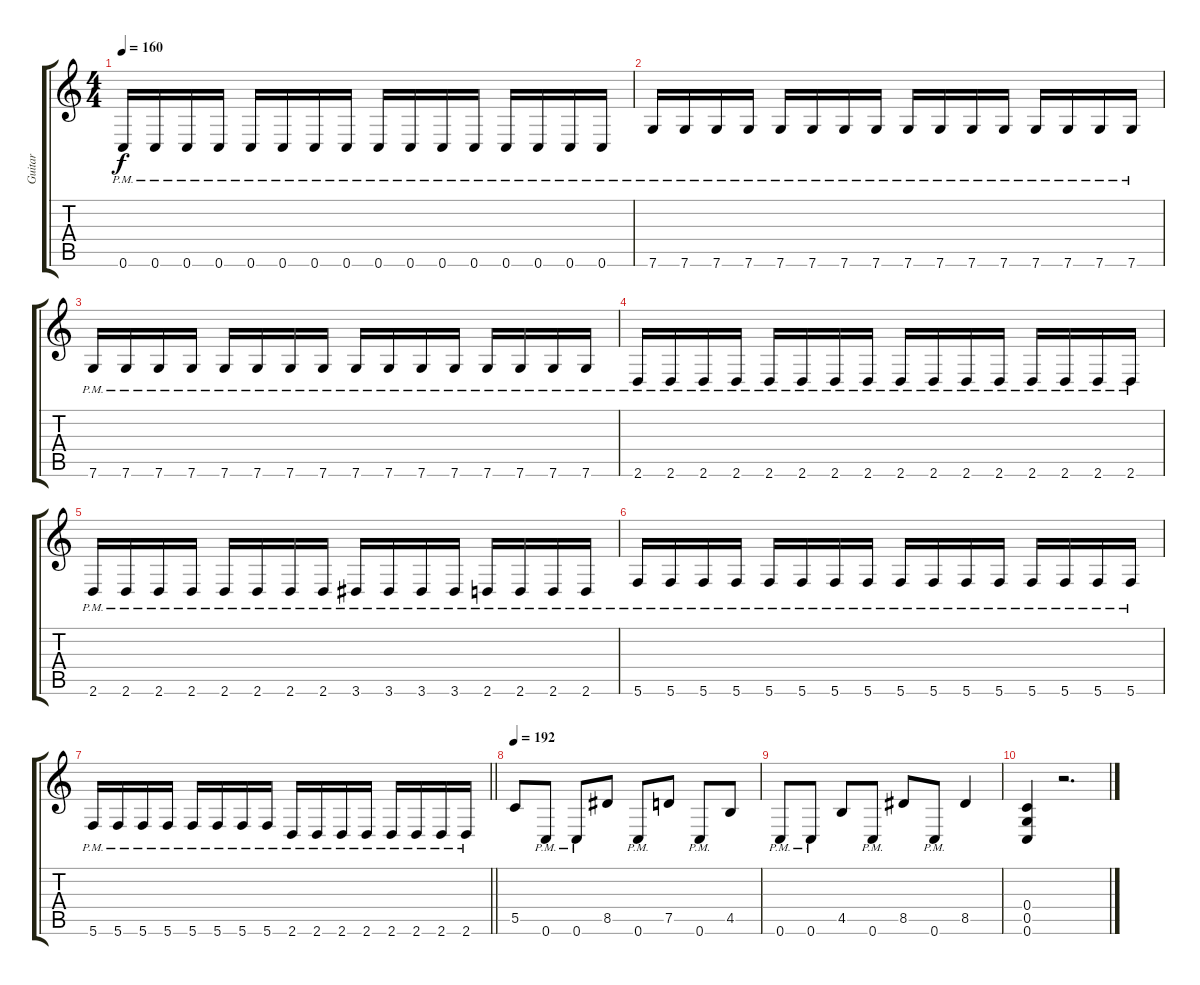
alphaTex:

\track ("Guitar" "Guitar") {instrument distortionguitar}
\staff {score tabs}
\tuning (D4 A3 F3 C3 G2 C2) {hide}
\ts (4 4)
\tempo 160
\clef g2
\ks c
0.6{pm}.16{dy f} 0.6{pm}.16 0.6{pm}.16 0.6{pm}.16 0.6{pm}.16 0.6{pm}.16 0.6{pm}.16 0.6{pm}.16 0.6{pm}.16 0.6{pm}.16 0.6{pm}.16 0.6{pm}.16 0.6{pm}.16 0.6{pm}.16 0.6{pm}.16 0.6{pm}.16 |
7.6{pm}.16 7.6{pm}.16 7.6{pm}.16 7.6{pm}.16 7.6{pm}.16 7.6{pm}.16 7.6{pm}.16 7.6{pm}.16 7.6{pm}.16 7.6{pm}.16 7.6{pm}.16 7.6{pm}.16 7.6{pm}.16 7.6{pm}.16 7.6{pm}.16 7.6{pm}.16 |
7.6{pm}.16 7.6{pm}.16 7.6{pm}.16 7.6{pm}.16 7.6{pm}.16 7.6{pm}.16 7.6{pm}.16 7.6{pm}.16 7.6{pm}.16 7.6{pm}.16 7.6{pm}.16 7.6{pm}.16 7.6{pm}.16 7.6{pm}.16 7.6{pm}.16 7.6{pm}.16 |
2.6{pm}.16 2.6{pm}.16 2.6{pm}.16 2.6{pm}.16 2.6{pm}.16 2.6{pm}.16 2.6{pm}.16 2.6{pm}.16 2.6{pm}.16 2.6{pm}.16 2.6{pm}.16 2.6{pm}.16 2.6{pm}.16 2.6{pm}.16 2.6{pm}.16 2.6{pm}.16 |
2.6{pm}.16 2.6{pm}.16 2.6{pm}.16 2.6{pm}.16 2.6{pm}.16 2.6{pm}.16 2.6{pm}.16 2.6{pm}.16 3.6{pm}.16 3.6{pm}.16 3.6{pm}.16 3.6{pm}.16 2.6{pm}.16 2.6{pm}.16 2.6{pm}.16 2.6{pm}.16 |
5.6{pm}.16 5.6{pm}.16 5.6{pm}.16 5.6{pm}.16 5.6{pm}.16 5.6{pm}.16 5.6{pm}.16 5.6{pm}.16 5.6{pm}.16 5.6{pm}.16 5.6{pm}.16 5.6{pm}.16 5.6{pm}.16 5.6{pm}.16 5.6{pm}.16 5.6{pm}.16 |
\barLineRight lightlight
5.6{pm}.16 5.6{pm}.16 5.6{pm}.16 5.6{pm}.16 5.6{pm}.16 5.6{pm}.16 5.6{pm}.16 5.6{pm}.16 2.6{pm}.16 2.6{pm}.16 2.6{pm}.16 2.6{pm}.16 2.6{pm}.16 2.6{pm}.16 2.6{pm}.16 2.6{pm}.16 |
\section ("" "")
\tempo 192
5.5.8 0.6{pm}.8 0.6{pm}.8 8.5.8 0.6{pm}.8 7.5.8 0.6{pm}.8 4.5.8 |
0.6{pm}.8 0.6{pm}.8 4.5.8 0.6{pm}.8 8.5.8 0.6{pm}.8 8.5.4 |
(0.4 0.5 0.6).4 r.2{d}
